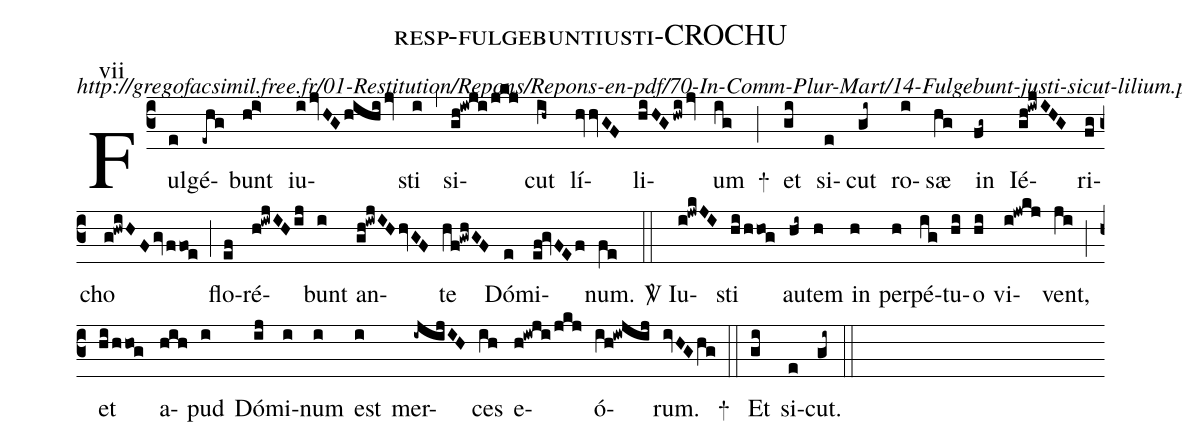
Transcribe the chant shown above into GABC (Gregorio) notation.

name: resp-fulgebuntiusti-CROCHU;
commentary: http://gregofacsimil.free.fr/01-Restitution/Repons/Repons-en-pdf/70-In-Comm-Plur-Mart/14-Fulgebunt-justi-sicut-lilium.pdf;
annotation: vii;
%%
(c3) Ful(e)gé(-ehg)bunt(hi>) iu(i/jvHGhihi/jv)sti(i) (,)
si(gh!iwji/jkj)cut(ih~) lí(hvhvGF)li(hiHGhwi/jv)um(ig) +(;)
et(gi) si(e)cut(gi~) ro(i)sæ(hg) in(fg~) Ié(gh!iwjIHG)ri(fg)cho(g!hwiHFgvffoe) (;)
flo(ef)ré(h!iwjIHij)bunt(i) an(gh!iwjIHhvGF)te(hf!gwhGF) Dó(e)mi(ef!gvFEf)num.(fe)
(::)<sp>V/</sp> Iu(i!jwkJI)sti(hi/hhog) au(hi~)tem(h) in(h) per(h)pé(ig)tu(hi)o(hi) vi(i!jwkj)vent,(ji) (;)
et(hi/hhog) a(hih)pud(i) Dó(ij)mi(i)num(i) est(i) mer(-ijijIH)ces(ih) e(h!iwji/jkj)ó(ih!iwjij)rum.(ivHGhg) +(::)
Et(gi) si(e)cut.(gi~) (::)
